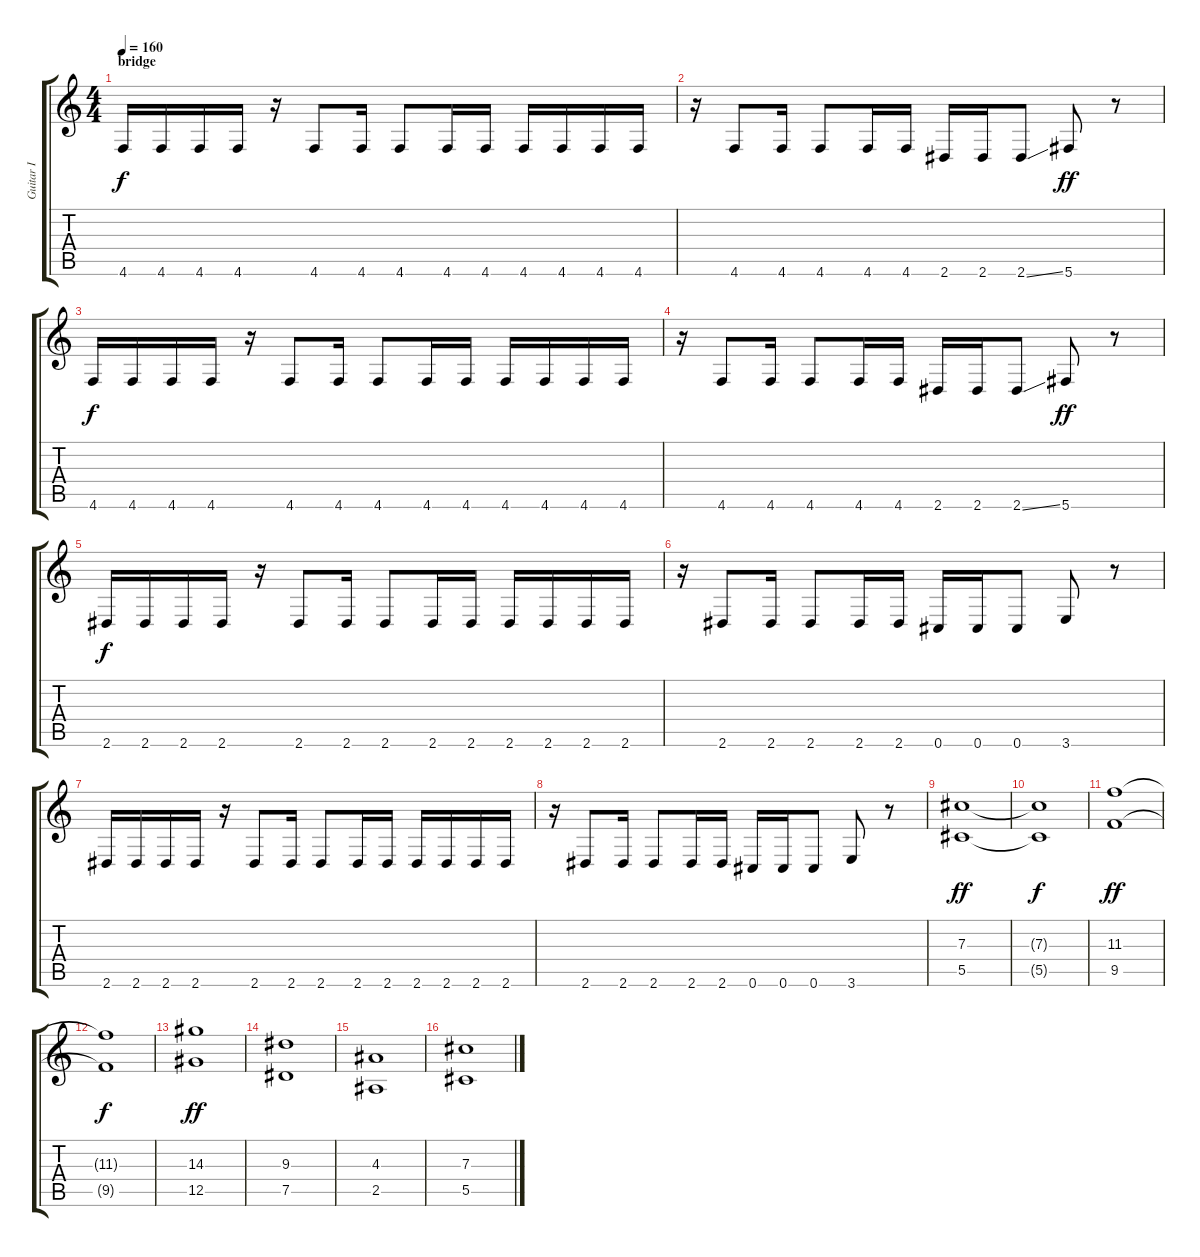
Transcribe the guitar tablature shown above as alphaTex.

\track ("Guitar I" "Guitar I") {instrument distortionguitar}
\staff {score tabs}
\tuning (Eb4 Bb3 Gb3 Db3 Ab2 Db2) {hide}
\ts (4 4)
\section ("" "bridge")
\tempo 160
\clef g2
\ks c
4.6.16{dy f instrument electricguitarmuted} 4.6.16 4.6.16 4.6.16 r.16 4.6.8 4.6.16 4.6.8 4.6.16 4.6.16 4.6.16 4.6.16 4.6.16 4.6.16 |
r.16{instrument electricguitarmuted} 4.6.8 4.6.16 4.6.8 4.6.16 4.6.16 2.6.16 2.6.16 2.6{ss}.8 5.6.8{dy ff} r.8 |
4.6.16{dy f instrument electricguitarmuted} 4.6.16 4.6.16 4.6.16 r.16 4.6.8 4.6.16 4.6.8 4.6.16 4.6.16 4.6.16 4.6.16 4.6.16 4.6.16 |
r.16{instrument electricguitarmuted} 4.6.8 4.6.16 4.6.8 4.6.16 4.6.16 2.6.16 2.6.16 2.6{ss}.8 5.6.8{dy ff} r.8 |
2.6.16{dy f instrument electricguitarmuted} 2.6.16 2.6.16 2.6.16 r.16 2.6.8 2.6.16 2.6.8 2.6.16 2.6.16 2.6.16 2.6.16 2.6.16 2.6.16 |
r.16{instrument electricguitarmuted} 2.6.8 2.6.16 2.6.8 2.6.16 2.6.16 0.6.16 0.6.16 0.6.8 3.6.8 r.8 |
2.6.16{instrument electricguitarmuted} 2.6.16 2.6.16 2.6.16 r.16 2.6.8 2.6.16 2.6.8 2.6.16 2.6.16 2.6.16 2.6.16 2.6.16 2.6.16 |
r.16{instrument electricguitarmuted} 2.6.8 2.6.16 2.6.8 2.6.16 2.6.16 0.6.16 0.6.16 0.6.8 3.6.8 r.8 |
(7.3 5.5).1{dy ff volume 14 instrument distortionguitar} |
(7.3{t} 5.5{t}).1{dy f} |
(11.3 9.5).1{dy ff} |
(11.3{t} 9.5{t}).1{dy f} |
(14.3 12.5).1{dy ff} |
(9.3 7.5).1 |
(4.3 2.5).1 |
(7.3 5.5).1
